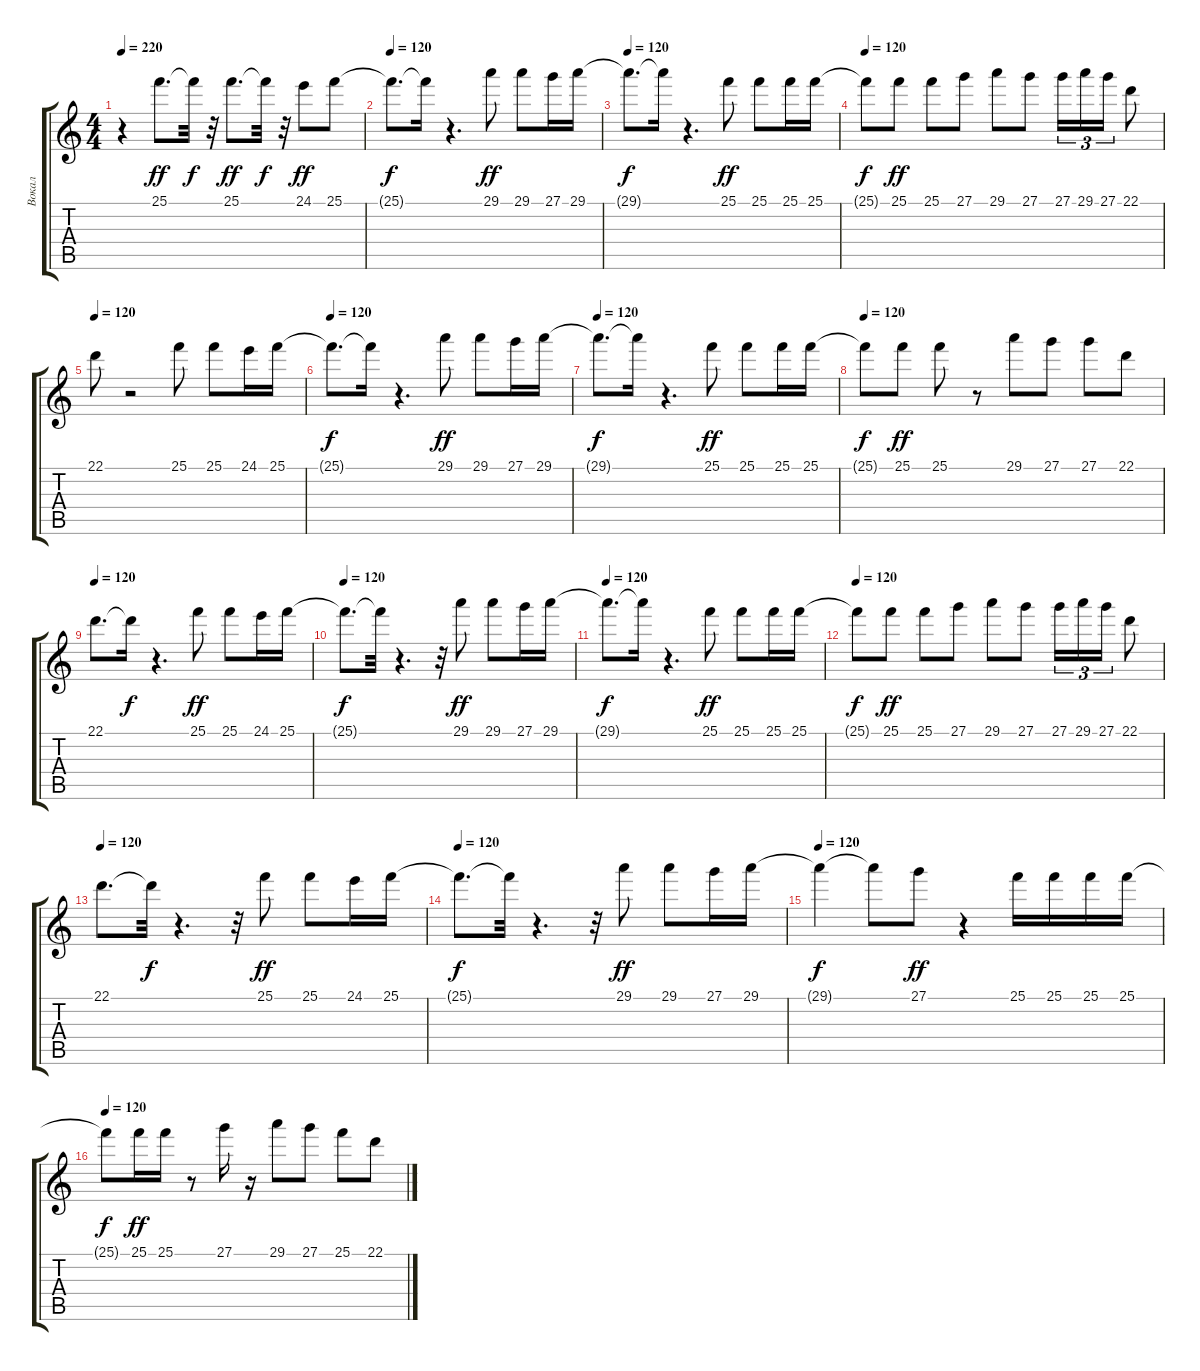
\track ("Вокал" "Вокал") {instrument synthvoice}
\staff {score tabs}
\tuning (E4 B3 G3 D3 A2 E2) {hide}
\ts (4 4)
\tempo 220
\clef g2
\ks c
r.4{dy f} 25.1.8{d dy ff} 25.1{t}.32{dy f} r.32 25.1.8{d dy ff} 25.1{t}.32{dy f} r.32 24.1.8{dy ff} 25.1.8 |
\tempo 120
25.1{t}.8{d dy f} 25.1{t}.16 r.4{d} 29.1.8{dy ff} 29.1.8 27.1.16 29.1.16 |
\tempo 120
29.1{t}.8{d dy f} 29.1{t}.16 r.4{d} 25.1.8{dy ff} 25.1.8 25.1.16 25.1.16 |
\tempo 120
25.1{t}.8{dy f} 25.1.8{dy ff} 25.1.8 27.1.8 29.1.8 27.1.8 27.1.16{tu (3 2)} 29.1.16{tu (3 2)} 27.1.16{tu (3 2)} 22.1.8 |
\tempo 120
22.1.8 r.2 25.1.8 25.1.8 24.1.16 25.1.16 |
\tempo 120
25.1{t}.8{d dy f} 25.1{t}.16 r.4{d} 29.1.8{dy ff} 29.1.8 27.1.16 29.1.16 |
\tempo 120
29.1{t}.8{d dy f} 29.1{t}.16 r.4{d} 25.1.8{dy ff} 25.1.8 25.1.16 25.1.16 |
\tempo 120
25.1{t}.8{dy f} 25.1.8{dy ff} 25.1.8 r.8 29.1.8 27.1.8 27.1.8 22.1.8 |
\tempo 120
22.1.8{d} 22.1{t}.16{dy f} r.4{d} 25.1.8{dy ff} 25.1.8 24.1.16 25.1.16 |
\tempo 120
25.1{t}.8{d dy f} 25.1{t}.32 r.4{d} r.32 29.1.8{dy ff} 29.1.8 27.1.16 29.1.16 |
\tempo 120
29.1{t}.8{d dy f} 29.1{t}.16 r.4{d} 25.1.8{dy ff} 25.1.8 25.1.16 25.1.16 |
\tempo 120
25.1{t}.8{dy f} 25.1.8{dy ff} 25.1.8 27.1.8 29.1.8 27.1.8 27.1.16{tu (3 2)} 29.1.16{tu (3 2)} 27.1.16{tu (3 2)} 22.1.8 |
\tempo 120
22.1.8{d} 22.1{t}.32{dy f} r.4{d} r.32 25.1.8{dy ff} 25.1.8 24.1.16 25.1.16 |
\tempo 120
25.1{t}.8{d dy f} 25.1{t}.32 r.4{d} r.32 29.1.8{dy ff} 29.1.8 27.1.16 29.1.16 |
\tempo 120
29.1{t}.4{dy f} 29.1{t}.8 27.1.8{dy ff} r.4 25.1.16 25.1.16 25.1.16 25.1.16 |
\tempo 120
25.1{t}.8{dy f} 25.1.16{dy ff} 25.1.16 r.8 27.1.16 r.16 29.1.8 27.1.8 25.1.8 22.1.8
